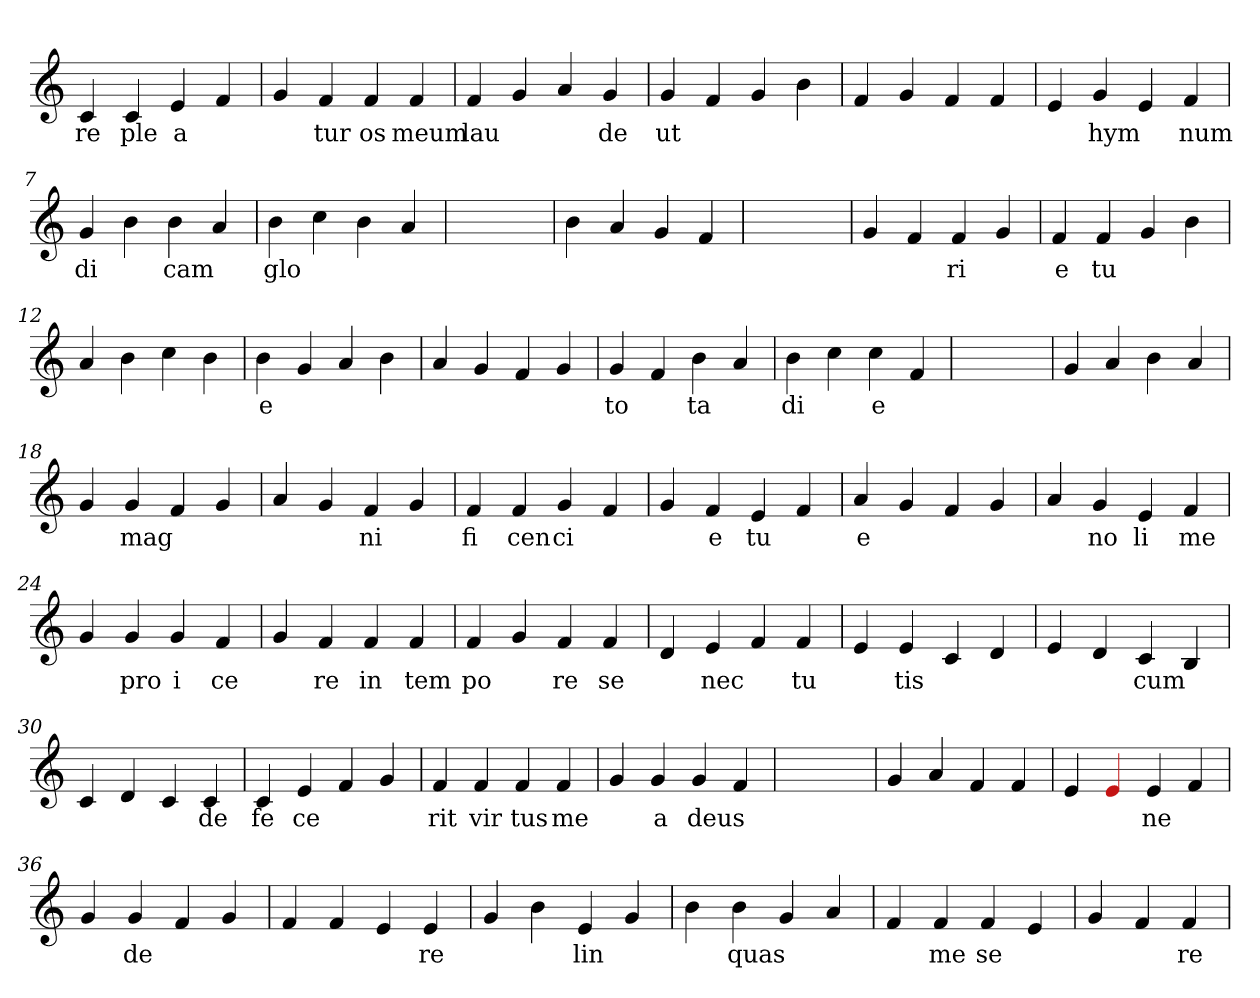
**kern	**text
*part1	*part1
*staff1	*staff1
*clefG2	*
=1	=1
4c	re
4c	ple
4e	a
4f	.
=2	=2
4g	.
4f	tur
4f	os
4f	meum
=3	=3
4f	lau
4g	.
4a	.
4g	de
=4	=4
4g	ut
4f	.
4g	.
4b	.
=5	=5
4f	.
4g	.
4f	.
4f	.
=6	=6
4e	.
4g	hym
4e	.
4f	num
=7	=7
4g	di
4b	.
4b	cam
4a	.
=8	=8
4b	glo
4cc	.
4b	.
4a	.
=9	=9
1ryy	.
=9	=9
4b	.
4a	.
4g	.
4f	.
=10	=10
1ryy	.
=10	=10
4g	.
4f	.
4f	ri
4g	.
=11	=11
4f	e
4f	tu
4g	.
4b	.
=12	=12
4a	.
4b	.
4cc	.
4b	.
=13	=13
4b	e
4g	.
4a	.
4b	.
=14	=14
4a	.
4g	.
4f	.
4g	.
=15	=15
4g	to
4f	.
4b	ta
4a	.
=16	=16
4b	di
4cc	.
4cc	e
4f	.
=17	=17
1ryy	.
=17	=17
4g	.
4a	.
4b	.
4a	.
=18	=18
4g	.
4g	mag
4f	.
4g	.
=19	=19
4a	.
4g	.
4f	ni
4g	.
=20	=20
4f	fi
4f	cen
4g	ci
4f	.
=21	=21
4g	.
4f	e
4e	tu
4f	.
=22	=22
4a	e
4g	.
4f	.
4g	.
=23	=23
4a	.
4g	no
4e	li
4f	me
=24	=24
4g	.
4g	pro
4g	i
4f	ce
=25	=25
4g	.
4f	re
4f	in
4f	tem
=26	=26
4f	po
4g	.
4f	re
4f	se
=27	=27
4d	.
4e	nec
4f	.
4f	tu
=28	=28
4e	.
4e	tis
4c	.
4d	.
=29	=29
4e	.
4d	.
4c	cum
4B	.
=30	=30
4c	.
4d	.
4c	.
4c	de
=31	=31
4c	fe
4e	ce
4f	.
4g	.
=32	=32
4f	rit
4f	vir
4f	tus
4f	me
=33	=33
4g	.
4g	a
4g	deus
4f	.
=34	=34
1ryy	.
=34	=34
4g	.
4a	.
4f	.
4f	.
=35	=35
4e	.
4Re	.
4e	ne
4f	.
=36	=36
4g	.
4g	de
4f	.
4g	.
=37	=37
4f	.
4f	.
4e	.
4e	re
=38	=38
4g	.
4b	.
4e	lin
4g	.
=39	=39
4b	.
4b	quas
4g	.
4a	.
=40	=40
4f	.
4f	me
4f	se
4e	.
=41	=41
4g	.
4f	.
4f	re
=	=
*-	*-
